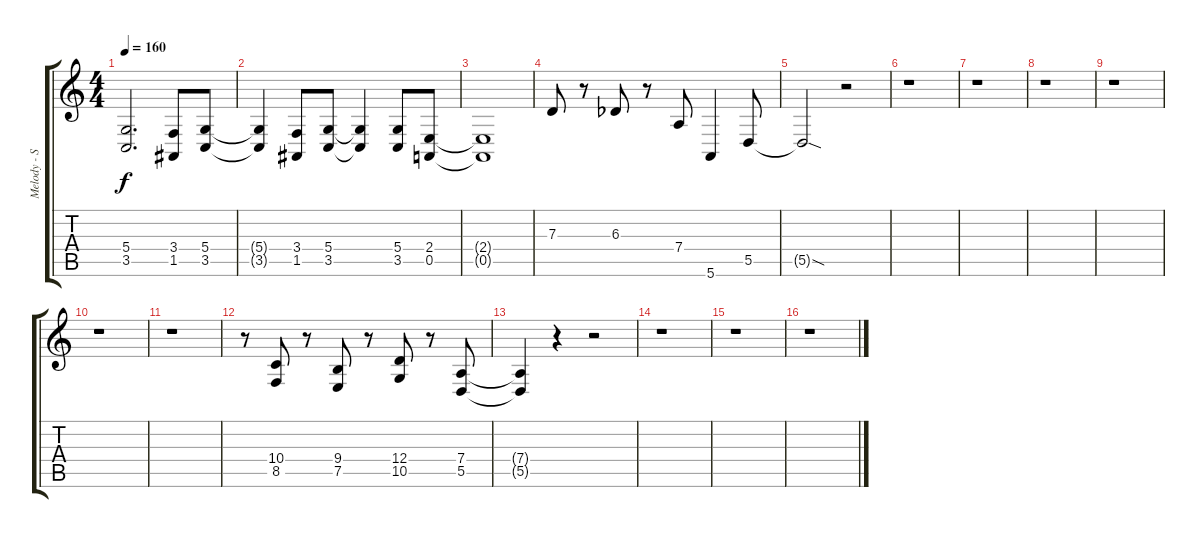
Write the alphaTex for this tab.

\track ("Melody - Synth" "Melody - S") {instrument pad1newage}
\staff {score tabs}
\tuning (E4 B3 G3 D3 A2 E2) {hide}
\ts (4 4)
\tempo 160
\clef g2
\ks c
(5.4{t} 3.5{t}).2{d dy f} (3.4 1.5).8 (5.4 3.5).8 |
(5.4{t} 3.5{t}).4 (3.4 1.5).8 (5.4 3.5).8 (5.4{t} 3.5{t}).4 (5.4 3.5).8 (2.4 0.5).8 |
(2.4{t} 0.5{t}).1 |
7.3.8 r.8 6.3{acc b}.8 r.8 7.4.8 5.6.4 5.5.8 |
5.5{sod t}.2 r.2 |
r.1 |
r.1 |
r.1 |
r.1 |
r.1 |
r.1 |
r.8 (10.4 8.5).8 r.8 (9.4 7.5).8 r.8 (12.4 10.5).8 r.8 (7.4 5.5).8 |
(7.4{t} 5.5{t}).4 r.4 r.2 |
r.1 |
r.1 |
r.1
